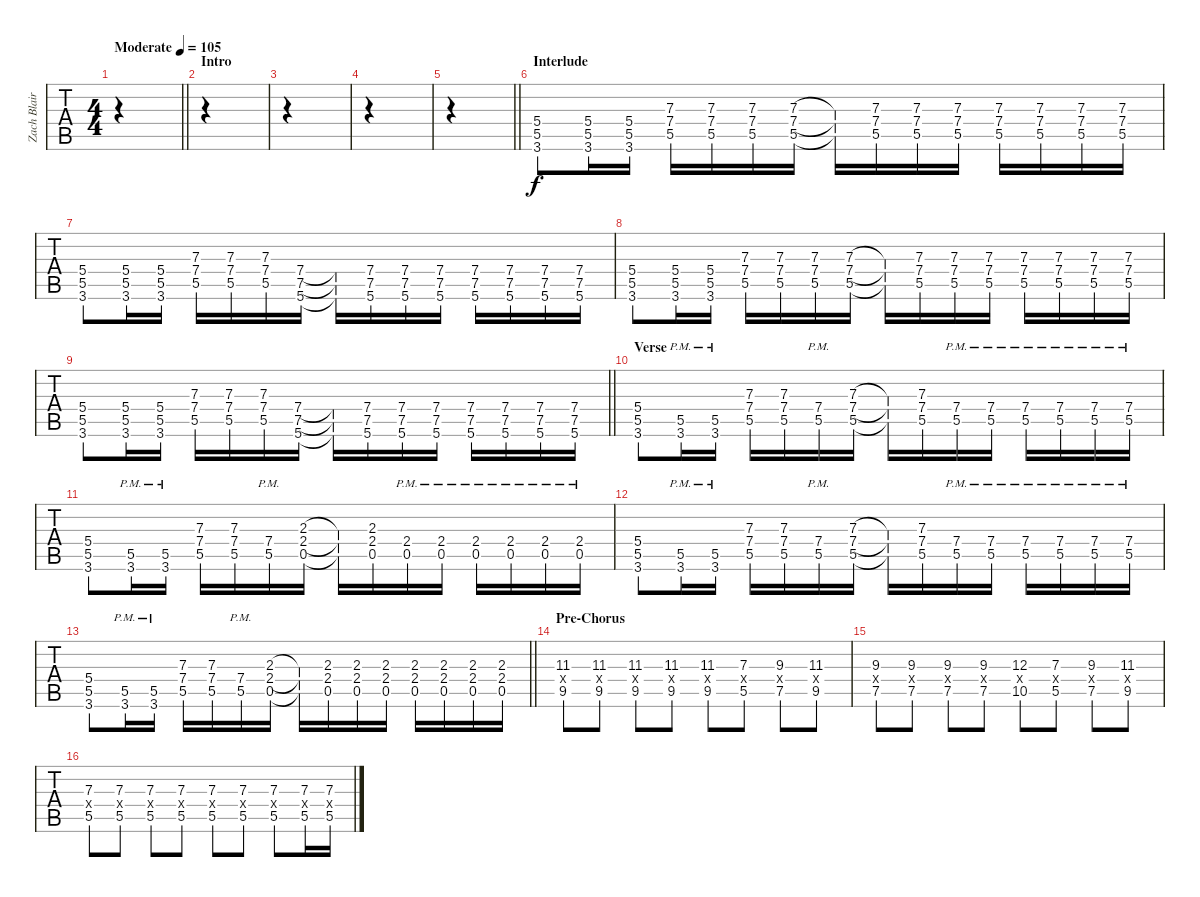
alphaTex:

\track ("Zach Blair - Guitar One" "Zach Blair") {instrument distortionguitar}
\staff {tabs}
\tuning (Eb4 Bb3 Gb3 Db3 Ab2 Eb2) {hide}
\ts (4 4)
\tempo (105 "Moderate")
\clef g2
\barLineRight lightlight
\ks db
|
\section ("" "Intro")
|
|
|
\barLineRight lightlight
|
\section ("" "Interlude")
(5.4 5.5 3.6).8 (5.4 5.5 3.6).16 (5.4 5.5 3.6).16 (7.3 7.4 5.5).16 (7.3 7.4 5.5).16 (7.3 7.4 5.5).16 (7.3 7.4 5.5).16 (7.3{t} 7.4{t} 5.5{t}).16 (7.3 7.4 5.5).16 (7.3 7.4 5.5).16 (7.3 7.4 5.5).16 (7.3 7.4 5.5).16 (7.3 7.4 5.5).16 (7.3 7.4 5.5).16 (7.3 7.4 5.5).16 |
(5.4 5.5 3.6).8 (5.4 5.5 3.6).16 (5.4 5.5 3.6).16 (7.3 7.4 5.5).16 (7.3 7.4 5.5).16 (7.3 7.4 5.5).16 (7.4 7.5 5.6).16 (7.4{t} 7.5{t} 5.6{t}).16 (7.4 7.5 5.6).16 (7.4 7.5 5.6).16 (7.4 7.5 5.6).16 (7.4 7.5 5.6).16 (7.4 7.5 5.6).16 (7.4 7.5 5.6).16 (7.4 7.5 5.6).16 |
(5.4 5.5 3.6).8 (5.4 5.5 3.6).16 (5.4 5.5 3.6).16 (7.3 7.4 5.5).16 (7.3 7.4 5.5).16 (7.3 7.4 5.5).16 (7.3 7.4 5.5).16 (7.3{t} 7.4{t} 5.5{t}).16 (7.3 7.4 5.5).16 (7.3 7.4 5.5).16 (7.3 7.4 5.5).16 (7.3 7.4 5.5).16 (7.3 7.4 5.5).16 (7.3 7.4 5.5).16 (7.3 7.4 5.5).16 |
\barLineRight lightlight
(5.4 5.5 3.6).8 (5.4 5.5 3.6).16 (5.4 5.5 3.6).16 (7.3 7.4 5.5).16 (7.3 7.4 5.5).16 (7.3 7.4 5.5).16 (7.4 7.5 5.6).16 (7.4{t} 7.5{t} 5.6{t}).16 (7.4 7.5 5.6).16 (7.4 7.5 5.6).16 (7.4 7.5 5.6).16 (7.4 7.5 5.6).16 (7.4 7.5 5.6).16 (7.4 7.5 5.6).16 (7.4 7.5 5.6).16 |
\section ("" "Verse")
(5.4 5.5 3.6).8 (5.5{pm} 3.6{pm}).16 (5.5{pm} 3.6{pm}).16 (7.3 7.4 5.5).16 (7.3 7.4 5.5).16 (7.4{pm} 5.5{pm}).16 (7.3 7.4 5.5).16 (7.3{t} 7.4{t} 5.5{t}).16 (7.3 7.4 5.5).16 (7.4{pm} 5.5{pm}).16 (7.4{pm} 5.5{pm}).16 (7.4{pm} 5.5{pm}).16 (7.4{pm} 5.5{pm}).16 (7.4{pm} 5.5{pm}).16 (7.4{pm} 5.5{pm}).16 |
(5.4 5.5 3.6).8 (5.5{pm} 3.6{pm}).16 (5.5{pm} 3.6{pm}).16 (7.3 7.4 5.5).16 (7.3 7.4 5.5).16 (7.4{pm} 5.5{pm}).16 (2.3 2.4 0.5).16 (2.3{t} 2.4{t} 0.5{t}).16 (2.3 2.4 0.5).16 (2.4{pm} 0.5{pm}).16 (2.4{pm} 0.5{pm}).16 (2.4{pm} 0.5{pm}).16 (2.4{pm} 0.5{pm}).16 (2.4{pm} 0.5{pm}).16 (2.4{pm} 0.5{pm}).16 |
(5.4 5.5 3.6).8 (5.5{pm} 3.6{pm}).16 (5.5{pm} 3.6{pm}).16 (7.3 7.4 5.5).16 (7.3 7.4 5.5).16 (7.4{pm} 5.5{pm}).16 (7.3 7.4 5.5).16 (7.3{t} 7.4{t} 5.5{t}).16 (7.3 7.4 5.5).16 (7.4{pm} 5.5{pm}).16 (7.4{pm} 5.5{pm}).16 (7.4{pm} 5.5{pm}).16 (7.4{pm} 5.5{pm}).16 (7.4{pm} 5.5{pm}).16 (7.4{pm} 5.5{pm}).16 |
\barLineRight lightlight
(5.4 5.5 3.6).8 (5.5{pm} 3.6{pm}).16 (5.5{pm} 3.6{pm}).16 (7.3 7.4 5.5).16 (7.3 7.4 5.5).16 (7.4{pm} 5.5{pm}).16 (2.3 2.4 0.5).16 (2.3{t} 2.4{t} 0.5{t}).16 (2.3 2.4 0.5).16 (2.3 2.4 0.5).16 (2.3 2.4 0.5).16 (2.3 2.4 0.5).16 (2.3 2.4 0.5).16 (2.3 2.4 0.5).16 (2.3 2.4 0.5).16 |
\section ("" "Pre-Chorus")
(11.3 9.4{x} 9.5).8 (11.3 9.4{x} 9.5).8 (11.3 9.4{x} 9.5).8 (11.3 9.4{x} 9.5).8 (11.3 9.4{x} 9.5).8 (7.3 5.4{x} 5.5).8 (9.3 7.4{x} 7.5).8 (11.3 9.4{x} 9.5).8 |
(9.3 7.4{x} 7.5).8 (9.3 7.4{x} 7.5).8 (9.3 7.4{x} 7.5).8 (9.3 7.4{x} 7.5).8 (12.3 7.4{x} 10.5).8 (7.3 5.4{x} 5.5).8 (9.3 7.4{x} 7.5).8 (11.3 9.4{x} 9.5).8 |
(7.3 5.4{x} 5.5).8 (7.3 5.4{x} 5.5).8 (7.3 5.4{x} 5.5).8 (7.3 5.4{x} 5.5).8 (7.3 5.4{x} 5.5).8 (7.3 5.4{x} 5.5).8 (7.3 5.4{x} 5.5).8 (7.3 5.4{x} 5.5).16 (7.3 5.4{x} 5.5).16
